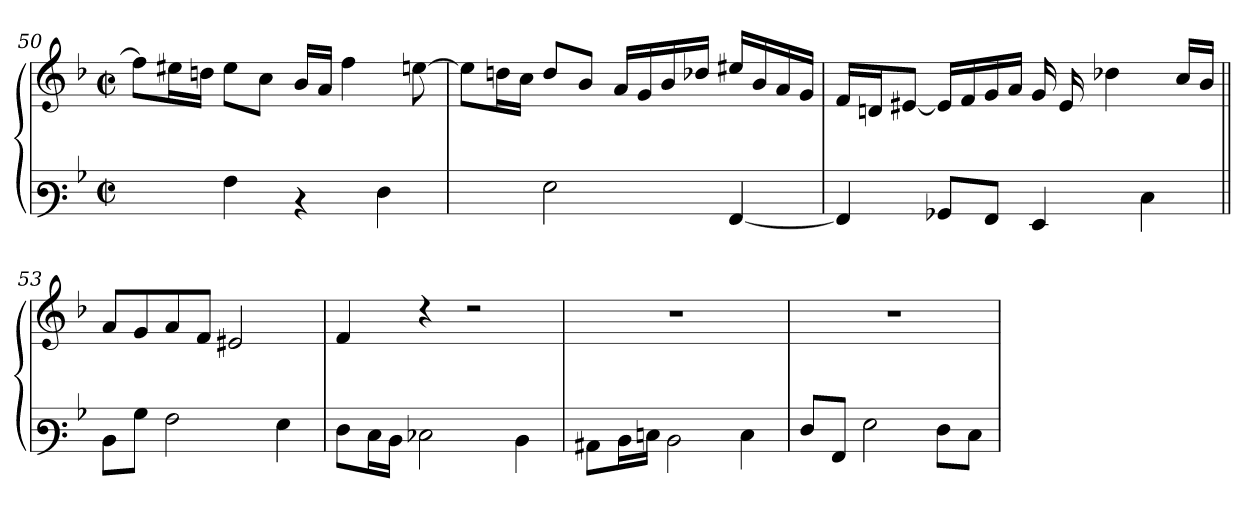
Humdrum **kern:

**kern	**kern
*part1	*part1
*staff2	*staff1
!!LO:LB:g=z
*clefF3	*clefG3
*k[b-]	*k[b-]
*M2/2	*M2/2
*met(c|)	*met(c|)
=50	=50
4ryy	8dd\L]
.	16cc#X\L
.	16bn\JJ
4A\	8cc#\L
.	8a\J
4rD	16g/LL
.	16f/JJ
.	4dd\
4F\	.
.	[>8ccn\
=51	=51
4ryy	8cc\L]
.	16bn\L
.	16a\JJ
2G\	8b/L
.	8g/J
.	16f/LL
.	16e/
.	16g/
.	16b-X/JJ
[<4AA/	16cc#X/LL
.	16g/
.	16f/
.	16e/JJ
=52	=52
4AA/]	16d/LL
.	16Bn/J
.	[<8c#X/J
8BB-X/L	16c#/LL]
.	16d/
8AA/J	16e/
.	16f/JJ
4GG/	16e/KK
.	16c#/kk
.	4b-X\
4E\	.
.	16a/LL
.	16g/JJ
=53||	=53||
8D\L	8f/L
8B-\J	8e/
2A\	8f/
.	8d/J
.	2c#X/
4G\	.
!!LO:LB:g=z
=54	=54
8F\L	4d/
16E\L	.
16D\JJ	.
2E-X\	4rb
.	2rcc
4D\	.
=55	=55
8C#X\L	1r
16D\L	.
16En\JJ	.
2D\	.
4E\	.
=56	=56
8F/L	1r
8AA/J	.
2G\	.
8F\L	.
8E\J	.
=	=
*-	*-
